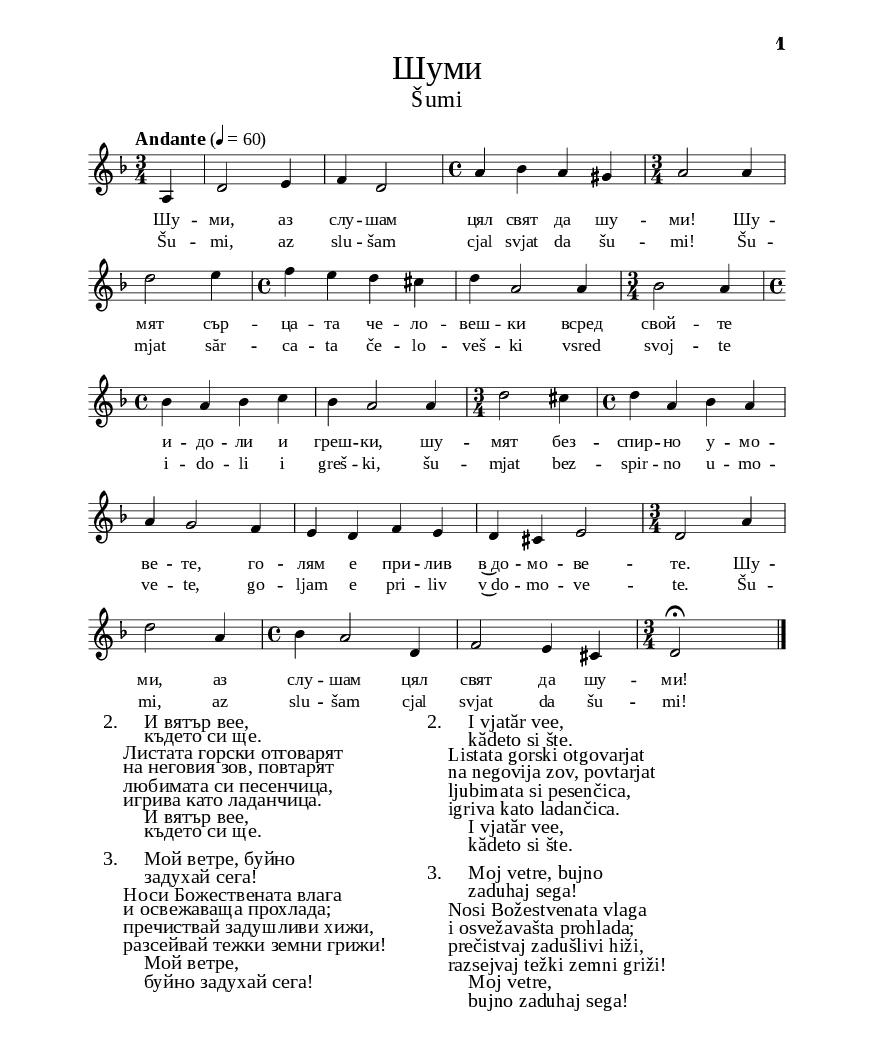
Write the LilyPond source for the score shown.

\version "2.24.2"

% include paper part and global functions
\include "include/globals.ily"

\bookpart {
   \label #'ref032
  \include "include/bookpart-paper.ily"
  \score {
    \include "include/score-layout.ily"

    \new Voice \absolute {
      \clef treble
      \key d \minor
      \time 3/4
      \tempoFunc "Andante" 4 "60"
      \partial 4
      \autoBeamOff

      a4 | d'2 e'4 | f'4 d'2 | \time 4/4  a'4 bes' a' gis' | \time 3/4  a'2 a'4 \break |
      d''2 e''4 | \time 4/4

      f''4 e'' d'' cis'' | d''4 \stemUp a'2 \stemNeutral

      a'4 | \time 3/4  bes'2 a'4 | \break

      \time 4/4  bes'4 a' bes' c'' | bes'4 a'2 a'4 | \time 3/4  d''2 cis''4 | \time 4/4  d''4 a' bes' a' \break |
      a'4 g'2 f'4 |  e'4 d' f' e' | d'4 cis' e'2 | \time 3/4  d'2 a'4 \break |
      d''2 a'4 | \time 4/4  bes'4 a'2 d'4 | f'2 e'4 cis' | \time 3/4  d'2 \fermata s4 | \bar "|." \break
    }

    \addlyrics {
      Шу -- ми,
      аз слу -- шам цял свят да шу -- ми! Шу -- мят
      сър -- ца -- та че -- ло --  веш -- ки всред
      свой -- те и -- до -- ли и греш -- ки, шу -- мят
      без -- спир -- но у -- мо -- ве -- те, го -- лям
      е при -- лив в~до -- мо -- ве -- те. Шу -- ми,
      аз слу -- шам цял свят да шу -- ми!
    }

    \addlyrics {
      Šu -- mi,
      az slu -- šam cjal svjat da šu -- mi! Šu -- mjat
      săr -- ca -- ta če -- lo --  veš -- ki vsred
      svoj -- te i -- do -- li i greš -- ki, šu -- mjat
      bez -- spir -- no u -- mo -- ve -- te, go -- ljam
      e pri -- liv v~do -- mo -- ve -- te. Šu -- mi,
      az slu -- šam cjal svjat da šu -- mi!
    }

    \header {
      title = \titleFunc "Шуми" "Šumi"
    }

    \midi{}

  } % score

 
  \markup \fontsize #+2.0 {
    \hspace #2
    \override #'(baseline-skip . 1.9)
    \column {

      \line {   2.  "   "  И вятър вее, }

      \line {   "   "    "   "       където си ще.}

      \line {   "   "Листата горски отговарят}

      \line {   "   "на неговия зов, повтарят}

      \line {   "   "любимата си песенчица,}

      \line {   "   "игрива като ладанчица.}

      \line {  "   "    "   "И вятър вее, }

      \line {    "   "    "   "където си ще.}


      \line { " " }
      \line {   3. "   "  Мой ветре, буйно }

      \line {   "   "    "   "  задухай сега!}

      \line {   "   "Носи Божествената влага}

      \line {   "   "и освежаваща прохлада;}

      \line {   "   "пречиствай задушливи хижи,}

      \line {   "   "разсейвай тежки земни грижи!}

      \line {    "   "    "   "Мой ветре, }

      \line {    "   "    "   "буйно задухай сега!}

    }

   \hspace #5
    \override #'(baseline-skip . 1.9)
    \column {
      \line {   2.  "   "  I vjatăr vee, }

      \line {   "   "    "   "       kădeto si šte.}

      \line {   "   "Listata gorski otgovarjat}

      \line {   "   "na negovija zov, povtarjat}

      \line {   "   "ljubimata si pesenčica,}

      \line {   "   "igriva kato ladančica.}

      \line {  "   "    "   "I vjatăr vee, }

      \line {    "   "    "   "kădeto si šte.}


      \line { " " }
      \line {   3. "   "  Moj vetre, bujno }

      \line {   "   "    "   "  zaduhaj sega!}

      \line {   "   "Nosi Božestvenata vlaga}

      \line {   "   "i osvežavašta prohlada;}

      \line {   "   "prečistvaj zadušlivi hiži,}

      \line {   "   "razsejvaj težki zemni griži!}

      \line {    "   "    "   "Moj vetre, }

      \line {    "   "    "   "bujno zaduhaj sega!}

    } %column
  } % markup

  \pageBreak

  \markup \fontsize #+2.0 {
    \hspace #2
    \override #'(baseline-skip . 1.9)
    \column {
      \line {   4.  "   "        Задухай, ветре, }
      \line {   "   "    "   "         света разведри!}

      \line {   "   "При чисти мисли, нежни чувства}

      \line {   "   "цъфтят Божествени изкуства;}

      \line {   "   "навред да просияе радост,}

      \line {   "   "навред да диша свежа младост.}

      \line {  "   "    "   " Задухай, ветре, }
      \line {   "   "    "   " света избистри.}
    }



    \hspace #5
    \override #'(baseline-skip . 1.9)
    \column {
      \line {   4.  "   "        Zaduhaj, vetre, }
      \line {   "   "    "   "         sveta razvedri!}

      \line {   "   "Pri čisti misli, nežni čuvstva}

      \line {   "   "căftjat Božestveni izkustva;}

      \line {   "   "navred da prosijae radost,}

      \line {   "   "navred da diša sveža mladost.}

      \line {  "   "    "   " Zaduhaj, vetre, }
      \line {   "   "    "   " sveta izbistri.}
    }
    %column
  } % markup
 
\markup \empty-two
  % include foreign translation(s) of the song
   \version "2.24.4"

\markup \fill-line { \fontsize #deTitleFontSize "Es lärmt" }
\markup \null
\markup \null
\markup \abs-fontsize #10 {
    \fill-line {
  \override #`(baseline-skip . ,deCoupletBaselineSkip)
  \column {


    \line {   1. "   "Es lärmt, }
     \line {   "   " "   " ich höre}

    \line {   "   "die ganze Welt lärmen! }

    \line {   "   "Die Herzen der Menschen lärmen }

    \line {   "   "zwischen ihren Idolen und Fehlern; }

    \line {   "   "die Gehirne lärmen unaufhörlich. }

    \line {   "   "Es ist eine große Flut in den Häusern. }

    \line {   "   "Es lärmt, ich höre}

    \line {   "   "die ganze Welt lärmen!}

   \vspace #0.5
    \line {   2.  "   " Und der Wind weht, }

    \line {   "   " "   "wohin er will. }

    \line {   "   "Die Blätter des Waldes antworten }

    \line {   "   "auf seinen Ruf; sie wiederholen ihr Lieblingsliedchen,}

    \line {   "   "spielerisch wie ein tanzendes Mädchen.}

    \line {   "   " "   "Und der Wind weht, }

    \line {   "   " "   " wohin er will.}

      \vspace #0.5

    \line {   3. "   "Oh, mein Wind, }

    \line {   "   "  "   "wehe nun stark! }

    \line {   "   "Bringe die göttliche Feuchtigkeit}

    \line {   "   "und die belebende Frische, }

    \line {   "   "reinige die stickigen Hütten}

    \line {   "   "und zerstreue die schweren irdischen Sorgen!}

    \line {   "   " "   "Oh, mein Wind,}

    \line {   "   " "   "wehe nun stark!}

     \vspace #0.5
    \line {   4. "   " Wehe, Wind, }

    \line {   "   " "   " muntere die Welt auf! }

    \line {   "   "Bei reinen Gedanken, zarten Gefühlen }

    \line {   "   "erblühen die göttlichen Künste;}

    \line {   "   "möge überall Freude erstrahlen}

    \line {   "   "und möge [man] überall frische Jugend atmen! }

    \line {   "   " "   "Wehe, Wind, }

    \line {   "   " "   "kläre die Welt!}
  }
    }
}



} % bookpart

% Più mosso
%
